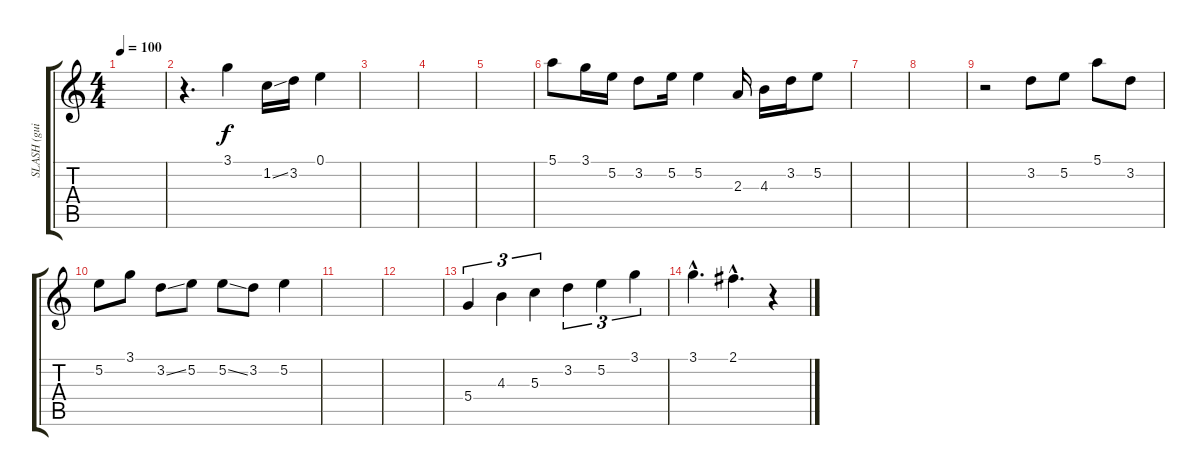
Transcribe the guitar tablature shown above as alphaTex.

\track ("SLASH (guitarra)" "SLASH (gui") {instrument acousticguitarsteel}
\staff {score tabs}
\tuning (E4 B3 G3 D3 A2 E2) {hide}
\ts (4 4)
\tempo 100
\clef g2
\ks c
|
r.4{d} 3.1.4 1.2{ss}.16 3.2.16 0.1.4 |
|
|
|
5.1.8 3.1.16 5.2.16 3.2.8 5.2.16 5.2.4 2.3.16 4.3.16 3.2.16 5.2.8 |
|
|
r.2 3.2.8 5.2.8 5.1.8 3.2.8 |
5.2.8 3.1.8 3.2{ss}.8 5.2.8 5.2{ss}.8 3.2.8 5.2.4 |
|
|
5.4.4{tu (3 2)} 4.3.4{tu (3 2)} 5.3.4{tu (3 2)} 3.2.4{tu (3 2)} 5.2.4{tu (3 2)} 3.1.4{tu (3 2)} |
3.1{hac}.4{d} 2.1{hac}.4{d} r.4
